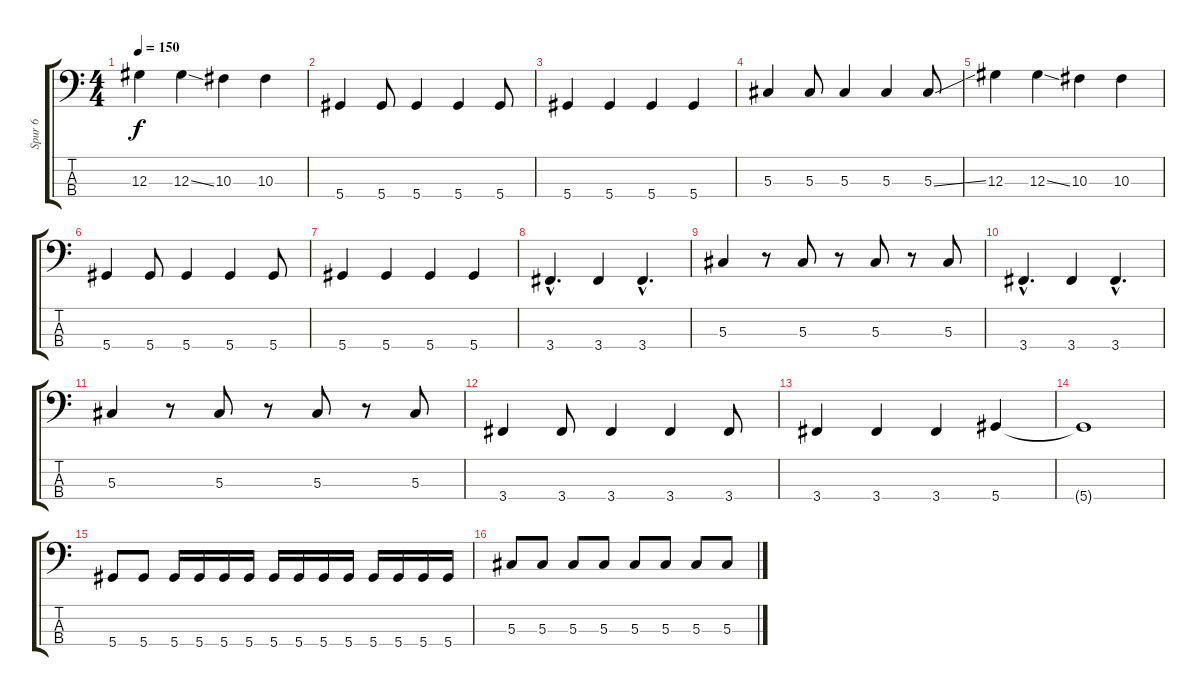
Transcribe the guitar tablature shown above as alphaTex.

\track ("Spur 6" "Spur 6") {instrument electricbassfinger}
\staff {score tabs}
\tuning (Gb2 Db2 Ab1 Eb1) {hide}
\ts (4 4)
\tempo 150
\clef f4
\ks c
12.3.4{dy f} 12.3{ss}.4 10.3.4 10.3.4 |
5.4.4 5.4.8 5.4.4 5.4.4 5.4.8 |
5.4.4 5.4.4 5.4.4 5.4.4 |
5.3.4 5.3.8 5.3.4 5.3.4 5.3{ss}.8 |
12.3.4 12.3{ss}.4 10.3.4 10.3.4 |
5.4.4 5.4.8 5.4.4 5.4.4 5.4.8 |
5.4.4 5.4.4 5.4.4 5.4.4 |
3.4{hac}.4{d} 3.4.4 3.4{hac}.4{d} |
5.3.4 r.8 5.3.8 r.8 5.3.8 r.8 5.3.8 |
3.4{hac}.4{d} 3.4.4 3.4{hac}.4{d} |
5.3.4 r.8 5.3.8 r.8 5.3.8 r.8 5.3.8 |
3.4.4 3.4.8 3.4.4 3.4.4 3.4.8 |
3.4.4 3.4.4 3.4.4 5.4.4 |
5.4{t}.1 |
5.4.8 5.4.8 5.4.16 5.4.16 5.4.16 5.4.16 5.4.16 5.4.16 5.4.16 5.4.16 5.4.16 5.4.16 5.4.16 5.4.16 |
5.3.8 5.3.8 5.3.8 5.3.8 5.3.8 5.3.8 5.3.8 5.3.8
